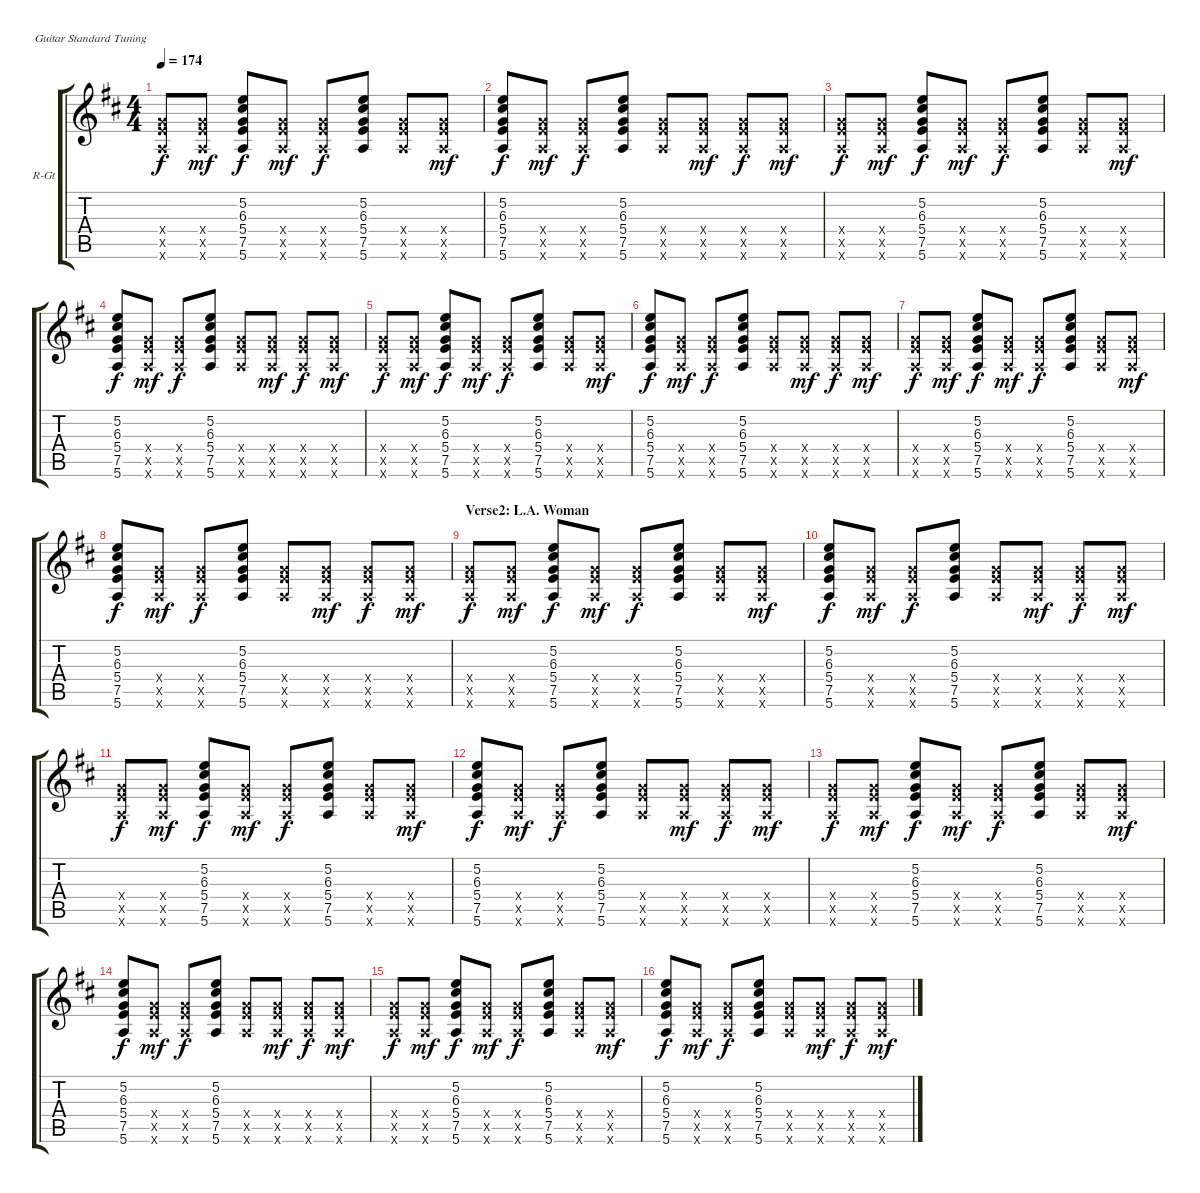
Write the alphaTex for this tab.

\bracketExtendMode groupsimilarinstruments
\firstSystemTrackNameOrientation horizontal
\otherSystemsTrackNameOrientation horizontal
\track ("Rhythm Guitar" "R-Gt") {instrument electricguitarclean}
\staff {score tabs}
\tuning (E4 B3 G3 D3 A2 E2)
\ts (4 4)
\tempo 174
\clef g2
\scale
0.333333
\ks d
(5.4{x} 7.5{x} 5.6{x}).8{dy f} (5.4{x} 7.5{x} 5.6{x}).8{dy mf} (5.2 6.3 5.4 7.5 5.6).8{dy f} (5.4{x} 7.5{x} 5.6{x}).8{dy mf} (5.4{x} 7.5{x} 5.6{x}).8{dy f} (5.2 6.3 5.4 7.5 5.6).8 (5.4{x} 7.5{x} 5.6{x}).8 (5.4{x} 7.5{x} 5.6{x}).8{dy mf} |
\scale
0.333333 (5.2 6.3 5.4 7.5 5.6).8{dy f} (5.4{x} 7.5{x} 5.6{x}).8{dy mf} (5.4{x} 7.5{x} 5.6{x}).8{dy f} (5.2 6.3 5.4 7.5 5.6).8 (5.4{x} 7.5{x} 5.6{x}).8 (5.4{x} 7.5{x} 5.6{x}).8{dy mf} (5.4{x} 7.5{x} 5.6{x}).8{dy f} (5.4{x} 7.5{x} 5.6{x}).8{dy mf} |
\scale
0.333333 (5.4{x} 7.5{x} 5.6{x}).8{dy f} (5.4{x} 7.5{x} 5.6{x}).8{dy mf} (5.2 6.3 5.4 7.5 5.6).8{dy f} (5.4{x} 7.5{x} 5.6{x}).8{dy mf} (5.4{x} 7.5{x} 5.6{x}).8{dy f} (5.2 6.3 5.4 7.5 5.6).8 (5.4{x} 7.5{x} 5.6{x}).8 (5.4{x} 7.5{x} 5.6{x}).8{dy mf} |
\scale
0.333333 (5.2 6.3 5.4 7.5 5.6).8{dy f} (5.4{x} 7.5{x} 5.6{x}).8{dy mf} (5.4{x} 7.5{x} 5.6{x}).8{dy f} (5.2 6.3 5.4 7.5 5.6).8 (5.4{x} 7.5{x} 5.6{x}).8 (5.4{x} 7.5{x} 5.6{x}).8{dy mf} (5.4{x} 7.5{x} 5.6{x}).8{dy f} (5.4{x} 7.5{x} 5.6{x}).8{dy mf} |
\scale
0.333333 (5.4{x} 7.5{x} 5.6{x}).8{dy f} (5.4{x} 7.5{x} 5.6{x}).8{dy mf} (5.2 6.3 5.4 7.5 5.6).8{dy f} (5.4{x} 7.5{x} 5.6{x}).8{dy mf} (5.4{x} 7.5{x} 5.6{x}).8{dy f} (5.2 6.3 5.4 7.5 5.6).8 (5.4{x} 7.5{x} 5.6{x}).8 (5.4{x} 7.5{x} 5.6{x}).8{dy mf} |
\scale
0.333333 (5.2 6.3 5.4 7.5 5.6).8{dy f} (5.4{x} 7.5{x} 5.6{x}).8{dy mf} (5.4{x} 7.5{x} 5.6{x}).8{dy f} (5.2 6.3 5.4 7.5 5.6).8 (5.4{x} 7.5{x} 5.6{x}).8 (5.4{x} 7.5{x} 5.6{x}).8{dy mf} (5.4{x} 7.5{x} 5.6{x}).8{dy f} (5.4{x} 7.5{x} 5.6{x}).8{dy mf} |
\scale
0.333333 (5.4{x} 7.5{x} 5.6{x}).8{dy f} (5.4{x} 7.5{x} 5.6{x}).8{dy mf} (5.2 6.3 5.4 7.5 5.6).8{dy f} (5.4{x} 7.5{x} 5.6{x}).8{dy mf} (5.4{x} 7.5{x} 5.6{x}).8{dy f} (5.2 6.3 5.4 7.5 5.6).8 (5.4{x} 7.5{x} 5.6{x}).8 (5.4{x} 7.5{x} 5.6{x}).8{dy mf} |
\scale
0.333333 (5.2 6.3 5.4 7.5 5.6).8{dy f} (5.4{x} 7.5{x} 5.6{x}).8{dy mf} (5.4{x} 7.5{x} 5.6{x}).8{dy f} (5.2 6.3 5.4 7.5 5.6).8 (5.4{x} 7.5{x} 5.6{x}).8 (5.4{x} 7.5{x} 5.6{x}).8{dy mf} (5.4{x} 7.5{x} 5.6{x}).8{dy f} (5.4{x} 7.5{x} 5.6{x}).8{dy mf} |
\section ("" "Verse2: L.A. Woman")
\scale
0.333333 (5.4{x} 7.5{x} 5.6{x}).8{dy f} (5.4{x} 7.5{x} 5.6{x}).8{dy mf} (5.2 6.3 5.4 7.5 5.6).8{dy f} (5.4{x} 7.5{x} 5.6{x}).8{dy mf} (5.4{x} 7.5{x} 5.6{x}).8{dy f} (5.2 6.3 5.4 7.5 5.6).8 (5.4{x} 7.5{x} 5.6{x}).8 (5.4{x} 7.5{x} 5.6{x}).8{dy mf} |
\scale
0.333333 (5.2 6.3 5.4 7.5 5.6).8{dy f} (5.4{x} 7.5{x} 5.6{x}).8{dy mf} (5.4{x} 7.5{x} 5.6{x}).8{dy f} (5.2 6.3 5.4 7.5 5.6).8 (5.4{x} 7.5{x} 5.6{x}).8 (5.4{x} 7.5{x} 5.6{x}).8{dy mf} (5.4{x} 7.5{x} 5.6{x}).8{dy f} (5.4{x} 7.5{x} 5.6{x}).8{dy mf} |
\scale
0.333333 (5.4{x} 7.5{x} 5.6{x}).8{dy f} (5.4{x} 7.5{x} 5.6{x}).8{dy mf} (5.2 6.3 5.4 7.5 5.6).8{dy f} (5.4{x} 7.5{x} 5.6{x}).8{dy mf} (5.4{x} 7.5{x} 5.6{x}).8{dy f} (5.2 6.3 5.4 7.5 5.6).8 (5.4{x} 7.5{x} 5.6{x}).8 (5.4{x} 7.5{x} 5.6{x}).8{dy mf} |
\scale
0.333333 (5.2 6.3 5.4 7.5 5.6).8{dy f} (5.4{x} 7.5{x} 5.6{x}).8{dy mf} (5.4{x} 7.5{x} 5.6{x}).8{dy f} (5.2 6.3 5.4 7.5 5.6).8 (5.4{x} 7.5{x} 5.6{x}).8 (5.4{x} 7.5{x} 5.6{x}).8{dy mf} (5.4{x} 7.5{x} 5.6{x}).8{dy f} (5.4{x} 7.5{x} 5.6{x}).8{dy mf} |
\scale
0.333333 (5.4{x} 7.5{x} 5.6{x}).8{dy f} (5.4{x} 7.5{x} 5.6{x}).8{dy mf} (5.2 6.3 5.4 7.5 5.6).8{dy f} (5.4{x} 7.5{x} 5.6{x}).8{dy mf} (5.4{x} 7.5{x} 5.6{x}).8{dy f} (5.2 6.3 5.4 7.5 5.6).8 (5.4{x} 7.5{x} 5.6{x}).8 (5.4{x} 7.5{x} 5.6{x}).8{dy mf} |
\scale
0.333333 (5.2 6.3 5.4 7.5 5.6).8{dy f} (5.4{x} 7.5{x} 5.6{x}).8{dy mf} (5.4{x} 7.5{x} 5.6{x}).8{dy f} (5.2 6.3 5.4 7.5 5.6).8 (5.4{x} 7.5{x} 5.6{x}).8 (5.4{x} 7.5{x} 5.6{x}).8{dy mf} (5.4{x} 7.5{x} 5.6{x}).8{dy f} (5.4{x} 7.5{x} 5.6{x}).8{dy mf} |
\scale
0.333333 (5.4{x} 7.5{x} 5.6{x}).8{dy f} (5.4{x} 7.5{x} 5.6{x}).8{dy mf} (5.2 6.3 5.4 7.5 5.6).8{dy f} (5.4{x} 7.5{x} 5.6{x}).8{dy mf} (5.4{x} 7.5{x} 5.6{x}).8{dy f} (5.2 6.3 5.4 7.5 5.6).8 (5.4{x} 7.5{x} 5.6{x}).8 (5.4{x} 7.5{x} 5.6{x}).8{dy mf} |
\scale
0.333333 (5.2 6.3 5.4 7.5 5.6).8{dy f} (5.4{x} 7.5{x} 5.6{x}).8{dy mf} (5.4{x} 7.5{x} 5.6{x}).8{dy f} (5.2 6.3 5.4 7.5 5.6).8 (5.4{x} 7.5{x} 5.6{x}).8 (5.4{x} 7.5{x} 5.6{x}).8{dy mf} (5.4{x} 7.5{x} 5.6{x}).8{dy f} (5.4{x} 7.5{x} 5.6{x}).8{dy mf}
